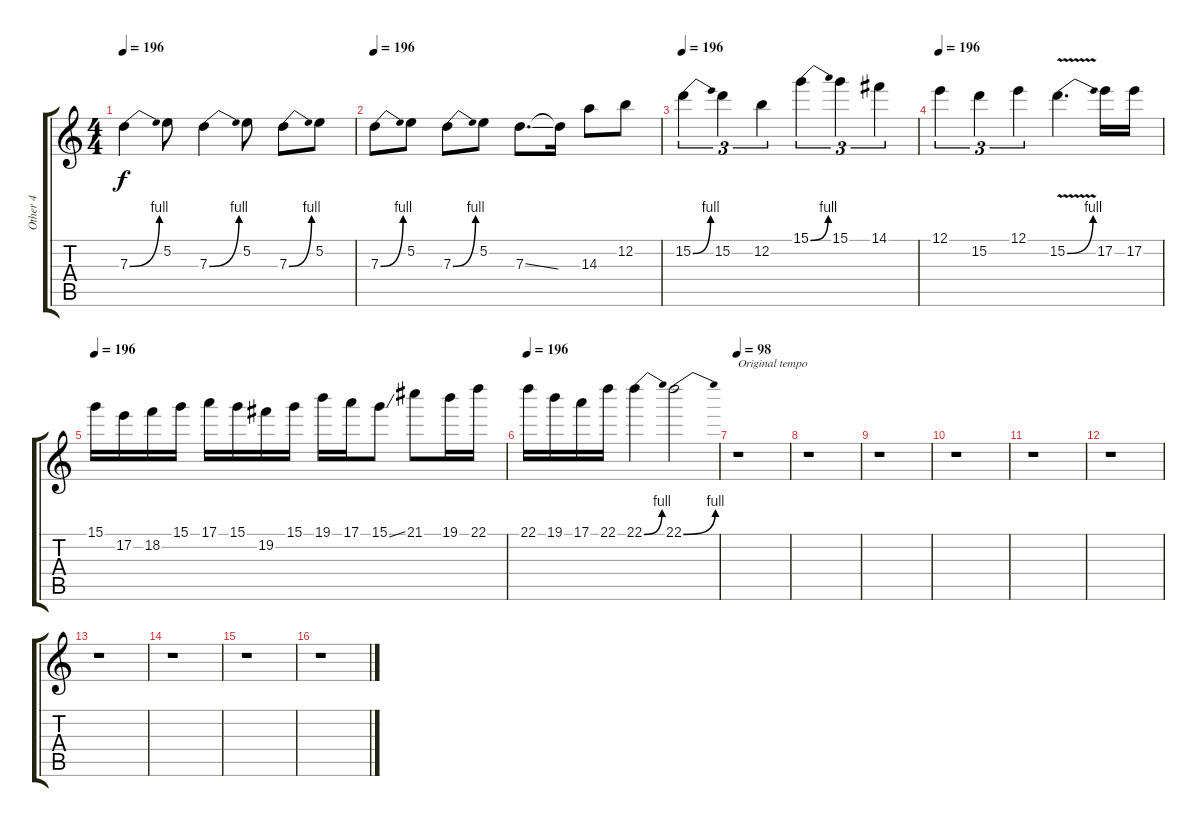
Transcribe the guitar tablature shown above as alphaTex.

\track ("Other 4" "Other 4") {instrument overdrivenguitar}
\staff {score tabs}
\tuning (E4 B3 G3 D3 A2 D2) {hide}
\ts (4 4)
\tempo 196
\clef g2
\ks c
7.3{be (bend 0 0 60 4)}.4{dy f} 5.2.8 7.3{be (bend 0 0 60 4)}.4 5.2.8 7.3{be (bend 0 0 60 4)}.8 5.2.8 |
\tempo 196
7.3{be (bend 0 0 60 4)}.8 5.2.8 7.3{be (bend 0 0 60 4)}.8 5.2.8 7.3{ss}.8{d} 7.3{t}.16 14.3.8 12.2.8 |
\tempo 196
15.2{be (bend 0 0 60 4)}.4{tu (3 2)} 15.2.4{tu (3 2)} 12.2.4{tu (3 2)} 15.1{be (bend 0 0 60 4)}.4{tu (3 2)} 15.1.4{tu (3 2)} 14.1.4{tu (3 2)} |
\tempo 196
12.1.4{tu (3 2)} 15.2.4{tu (3 2)} 12.1.4{tu (3 2)} 15.2{be (bend 0 0 60 4) v}.4{d} 17.2.16 17.2.16 |
\tempo 196
15.1.16 17.2.16 18.2.16 15.1.16 17.1.16 15.1.16 19.2.16 15.1.16 19.1.16 17.1.16 15.1{ss}.8 21.1.8 19.1.16 22.1.16 |
\tempo 196
22.1.16 19.1.16 17.1.16 22.1.16 22.1{be (bend 0 0 60 4)}.4 22.1{be (bend 0 0 60 4)}.2 |
\tempo 98
r.1{txt "Original tempo"} |
r.1 |
r.1 |
r.1 |
r.1 |
r.1 |
r.1 |
r.1 |
r.1 |
r.1
